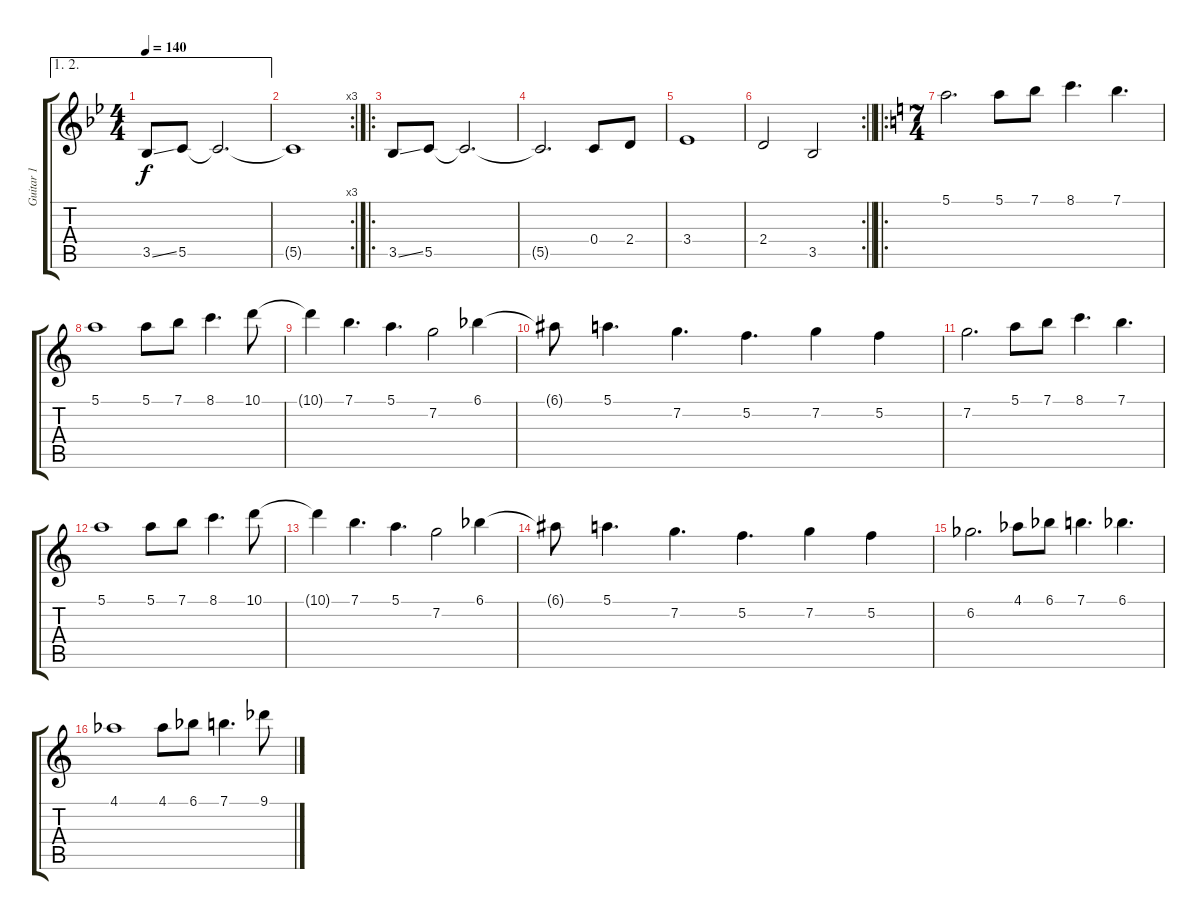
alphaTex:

\track ("Guitar 1" "Guitar 1") {instrument overdrivenguitar}
\staff {score tabs}
\tuning (E4 C4 G3 C3 G2 C2) {hide}
\ae (1 2)
\ts (4 4)
\tempo 140
\clef g2
\ks gminor
3.5{ss}.8{dy f} 5.5.8 5.5{t}.2{d} |
\rc 3
5.5{t}.1 |
\ro
3.5{ss}.8 5.5.8 5.5{t}.2{d} |
5.5{t}.2{d} 0.4.8 2.4.8 |
3.4.1 |
\rc 2
\barLineRight lightlight
2.4.2 3.5.2 |
\ro
\ts (7 4)
\ks aminor
5.1.2{d} 5.1.8 7.1.8 8.1.4{d} 7.1.4{d} |
5.1.1 5.1.8 7.1.8 8.1.4{d} 10.1.8 |
10.1{t}.4 7.1.4{d} 5.1.4{d} 7.2.2 6.1{acc b}.4 |
6.1{t}.8 5.1.4{d} 7.2.4{d} 5.2.4{d} 7.2.4 5.2.4 |
7.2.2{d} 5.1.8 7.1.8 8.1.4{d} 7.1.4{d} |
5.1.1 5.1.8 7.1.8 8.1.4{d} 10.1.8 |
10.1{t}.4 7.1.4{d} 5.1.4{d} 7.2.2 6.1{acc b}.4 |
6.1{t}.8 5.1.4{d} 7.2.4{d} 5.2.4{d} 7.2.4 5.2.4 |
6.2{acc b}.2{d} 4.1{acc b}.8 6.1{acc b}.8 7.1.4{d} 6.1{acc b}.4{d} |
4.1{acc b}.1 4.1{acc b}.8 6.1{acc b}.8 7.1.4{d} 9.1{acc b}.8
